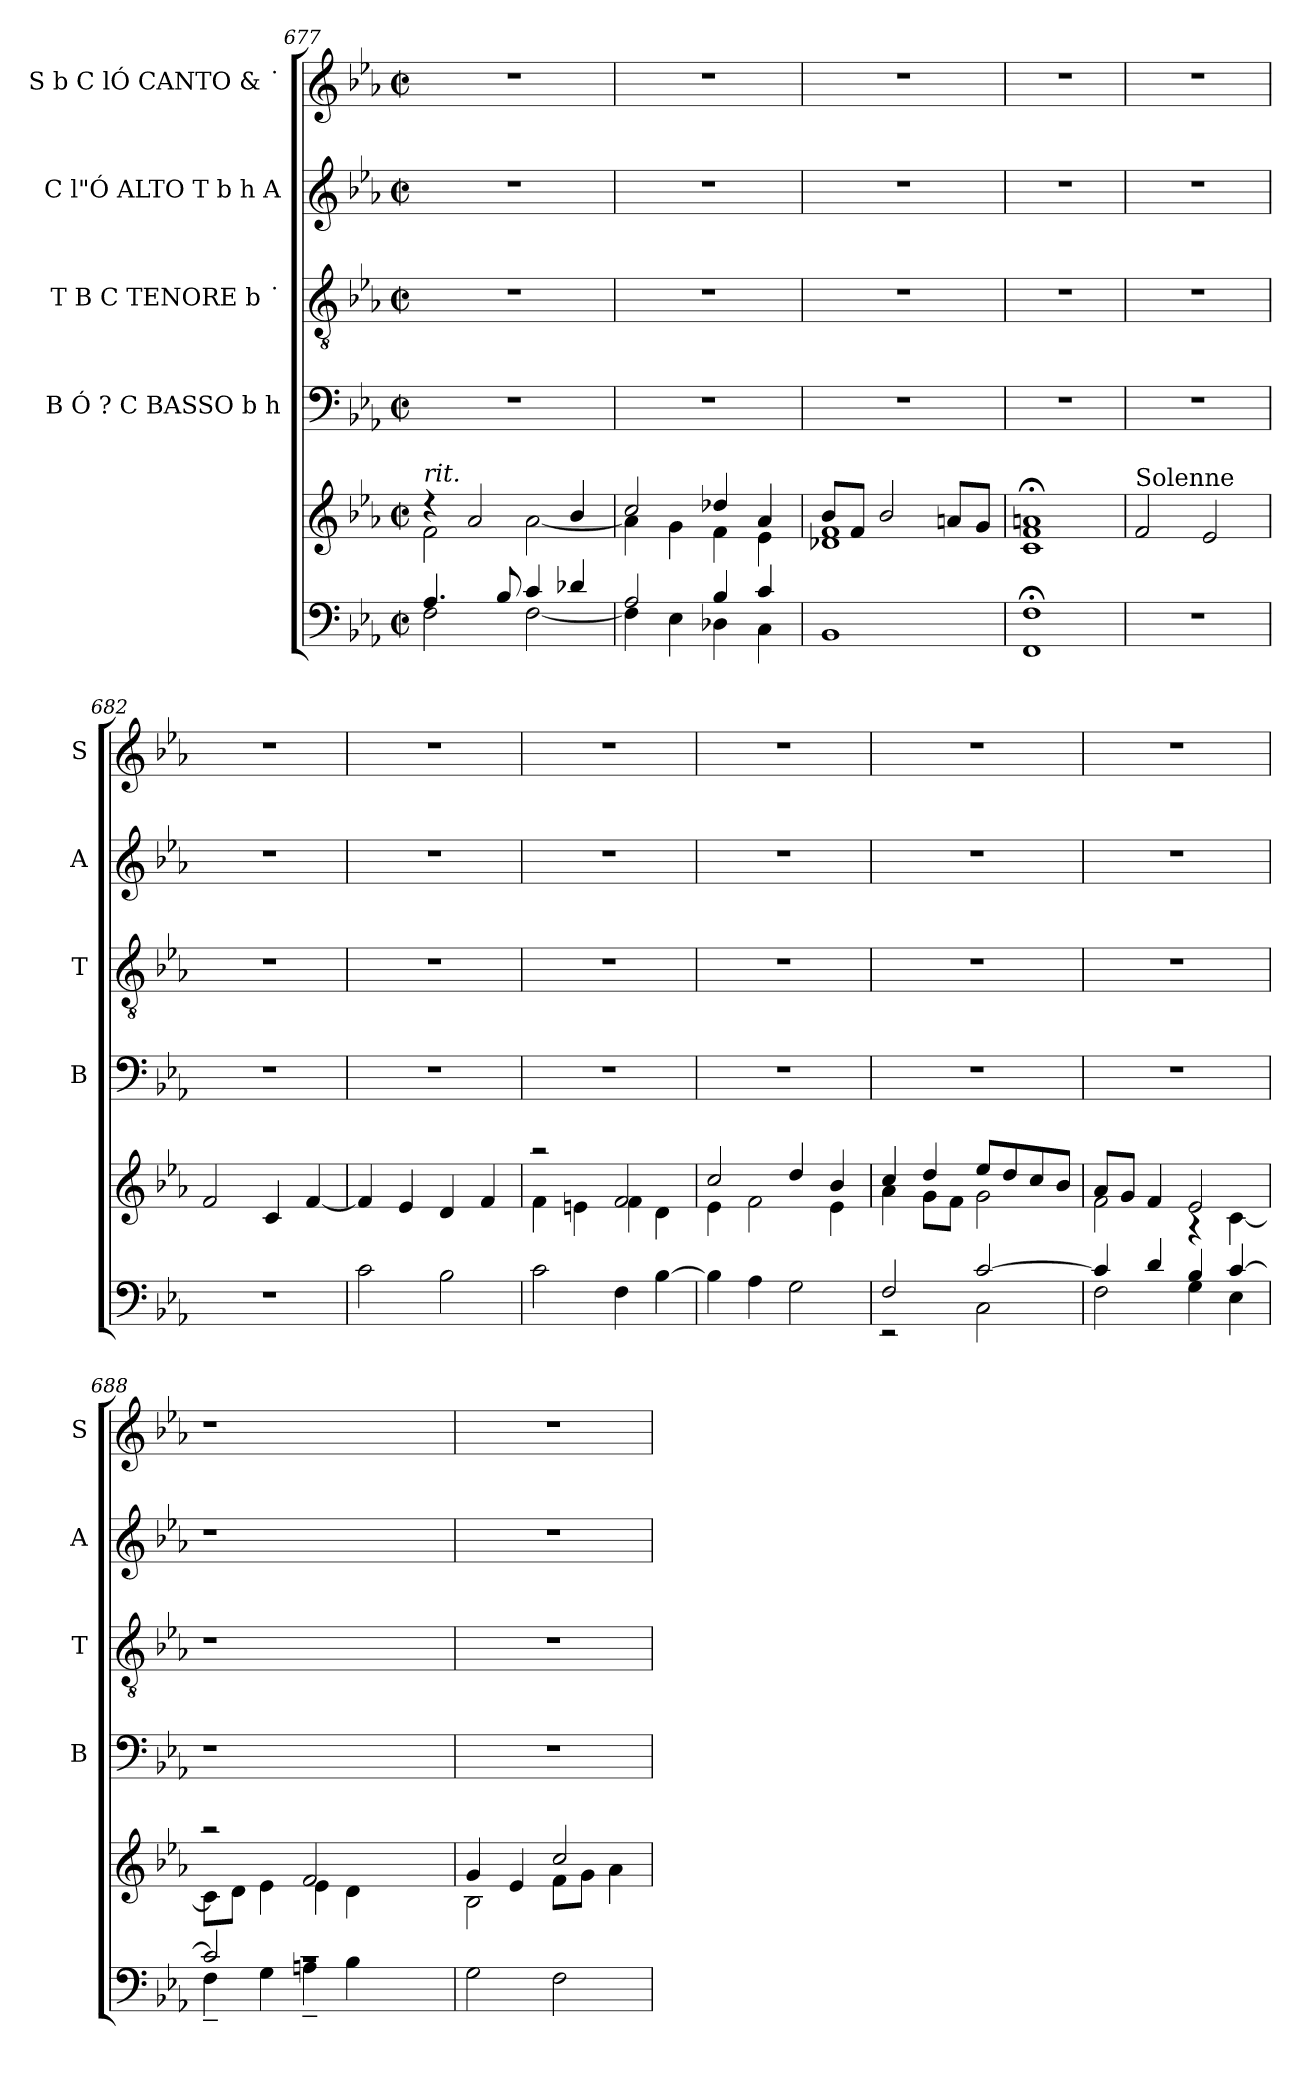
**kern	**kern	**kern	**kern	**kern	**kern
*part6	*part5	*part4	*part3	*part2	*part1
*staff6	*staff5	*staff4	*staff3	*staff2	*staff1
*	*	*I"B Ó ? C BASSO b h	*I"T B C TENORE b ˙	*I"C l"Ó ALTO T b h A	*I"S b C lÓ CANTO & ˙
*	*	*I'B	*I'T	*I'A	*I'S
*clefF4	*clefG2	*clefF4	*clefGv2	*clefG2	*clefG2
*k[b-e-a-]	*k[b-e-a-]	*k[b-e-a-]	*k[b-e-a-]	*k[b-e-a-]	*k[b-e-a-]
*E-:	*E-:	*E-:	*E-:	*E-:	*E-:
*M2/2	*M2/2	*M2/2	*M2/2	*M2/2	*M2/2
*met(c|)	*met(c|)	*met(c|)	*met(c|)	*met(c|)	*met(c|)
=677	=677	=677	=677	=677	=677
*^	*^	*	*	*	*
!	!	!LO:TX:a:i:t=rit.	!	!	!	!	!
4.A-/	2F\	4rdd	2f\	1r	1r	1r	1r
.	.	2a-/	.	.	.	.	.
8B-/	.	.	.	.	.	.	.
4c/	[<2F\	.	[<2a-\	.	.	.	.
4d-X/	.	4b-/	.	.	.	.	.
=678	=678	=678	=678	=678	=678	=678	=678
2A-/	4F\]	2cc/	4a-\]	1r	1r	1r	1r
.	4E-\	.	4g\	.	.	.	.
4B-/	4D-X\	4dd-X/	4f\	.	.	.	.
4c/	4C\	4a-/	4e-\	.	.	.	.
*v	*v	*	*	*	*	*	*
=679	=679	=679	=679	=679	=679	=679
1BB-	8b-/L	1d-X 1f	1r	1r	1r	1r
.	8f/J	.	.	.	.	.
.	2b-/	.	.	.	.	.
.	8an/L	.	.	.	.	.
.	8g/J	.	.	.	.	.
*	*v	*v	*	*	*	*
=680	=680	=680	=680	=680	=680
1FF; 1F;	1c; 1f; 1an;	1r	1r	1r	1r
!!LO:PB:g=z
=681	=681	=681	=681	=681	=681
*	*MM168	*	*	*	*
!	!LO:TX:a:t=Solenne	!	!	!	!
1r	2f/	1r	1r	1r	1r
.	2e-/	.	.	.	.
=682	=682	=682	=682	=682	=682
1r	2f/	1r	1r	1r	1r
.	4c/	.	.	.	.
.	[<4f/	.	.	.	.
=683	=683	=683	=683	=683	=683
2c\	4f/]	1r	1r	1r	1r
.	4e-/	.	.	.	.
2B-\	4d/	.	.	.	.
.	4f/	.	.	.	.
=684	=684	=684	=684	=684	=684
*	*^	*	*	*	*
2c\	2raa	4f\	1r	1r	1r	1r
.	.	4en\	.	.	.	.
4F\	2f/	4f\	.	.	.	.
[>4B-\	.	4d\	.	.	.	.
=685	=685	=685	=685	=685	=685	=685
4B-\]	2cc/	4e-\	1r	1r	1r	1r
4A-\	.	2f\	.	.	.	.
2G\	4dd/	.	.	.	.	.
.	4b-/	4e-\	.	.	.	.
!!LO:LB:g=z
=686	=686	=686	=686	=686	=686	=686
*^	*	*	*	*	*	*
2F/	2rEE	4cc/	4a-\	1r	1r	1r	1r
.	.	4dd/	8g\L	.	.	.	.
.	.	.	8f\J	.	.	.	.
[>2c/	2C\	8ee-/L	2g\	.	.	.	.
.	.	8dd/	.	.	.	.	.
.	.	8cc/	.	.	.	.	.
.	.	8b-/J	.	.	.	.	.
=687	=687	=687	=687	=687	=687	=687	=687
4c/]	2F\	8a-/L	2f\	1r	1r	1r	1r
.	.	8g/J	.	.	.	.	.
4d/	.	4f/	.	.	.	.	.
4B-/	4G\	2e-/	4rG	.	.	.	.
[>4c/	4E-\	.	[<4c\	.	.	.	.
=688	=688	=688	=688	=688	=688	=688	=688
2c/]	4F~<\	2raa	8c\L]	1r	1r	1r	1r
.	.	.	8d\J	.	.	.	.
.	4G\	.	4e-\	.	.	.	.
1rc	4An~<\	(2f/	4e-\	.	.	.	.
.	4B-\	.	4d\	.	.	.	.
.	2ryy	2ryy	2ryy	2ryy	2ryy	2ryy	2ryy
*v	*v	*	*	*	*	*	*
=689	=689	=689	=689	=689	=689	=689
2G\	4g/	2B-\	1r	1r	1r	1r
.	4e-/	.	.	.	.	.
2F\	2cc/	8f\L	.	.	.	.
.	.	8g\J	.	.	.	.
.	.	4a-\	.	.	.	.
*	*v	*v	*	*	*	*
=	=	=	=	=	=
*-	*-	*-	*-	*-	*-
